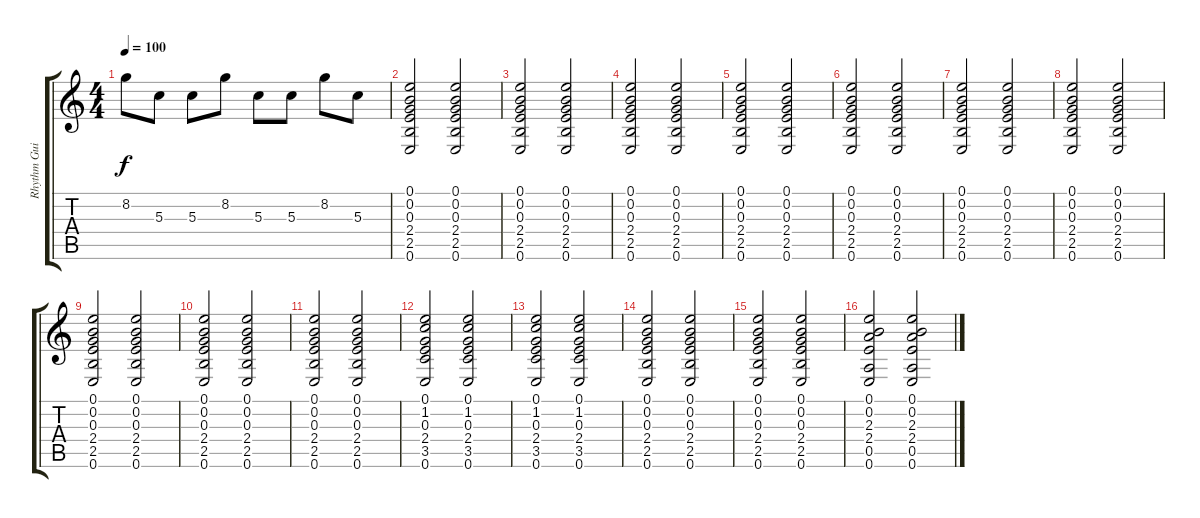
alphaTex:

\track ("Rhythm Guitar (Tenkula)" "Rhythm Gui") {instrument distortionguitar}
\staff {score tabs}
\tuning (E4 B3 G3 D3 A2 E2) {hide}
\ts (4 4)
\tempo 100
\clef g2
\ks c
8.2.8{dy f} 5.3.8 5.3.8 8.2.8 5.3.8 5.3.8 8.2.8 5.3.8 |
(0.1 0.2 0.3 2.4 2.5 0.6).2 (0.1 0.2 0.3 2.4 2.5 0.6).2 |
(0.1 0.2 0.3 2.4 2.5 0.6).2 (0.1 0.2 0.3 2.4 2.5 0.6).2 |
(0.1 0.2 0.3 2.4 2.5 0.6).2 (0.1 0.2 0.3 2.4 2.5 0.6).2 |
(0.1 0.2 0.3 2.4 2.5 0.6).2 (0.1 0.2 0.3 2.4 2.5 0.6).2 |
(0.1 0.2 0.3 2.4 2.5 0.6).2 (0.1 0.2 0.3 2.4 2.5 0.6).2 |
(0.1 0.2 0.3 2.4 2.5 0.6).2 (0.1 0.2 0.3 2.4 2.5 0.6).2 |
(0.1 0.2 0.3 2.4 2.5 0.6).2 (0.1 0.2 0.3 2.4 2.5 0.6).2 |
(0.1 0.2 0.3 2.4 2.5 0.6).2 (0.1 0.2 0.3 2.4 2.5 0.6).2 |
(0.1 0.2 0.3 2.4 2.5 0.6).2 (0.1 0.2 0.3 2.4 2.5 0.6).2 |
(0.1 0.2 0.3 2.4 2.5 0.6).2 (0.1 0.2 0.3 2.4 2.5 0.6).2 |
(0.1 1.2 0.3 2.4 3.5 0.6).2 (0.1 1.2 0.3 2.4 3.5 0.6).2 |
(0.1 1.2 0.3 2.4 3.5 0.6).2 (0.1 1.2 0.3 2.4 3.5 0.6).2 |
(0.1 0.2 0.3 2.4 2.5 0.6).2 (0.1 0.2 0.3 2.4 2.5 0.6).2 |
(0.1 0.2 0.3 2.4 2.5 0.6).2 (0.1 0.2 0.3 2.4 2.5 0.6).2 |
(0.1 0.2 2.3 2.4 0.5 0.6).2 (0.1 0.2 2.3 2.4 0.5 0.6).2
